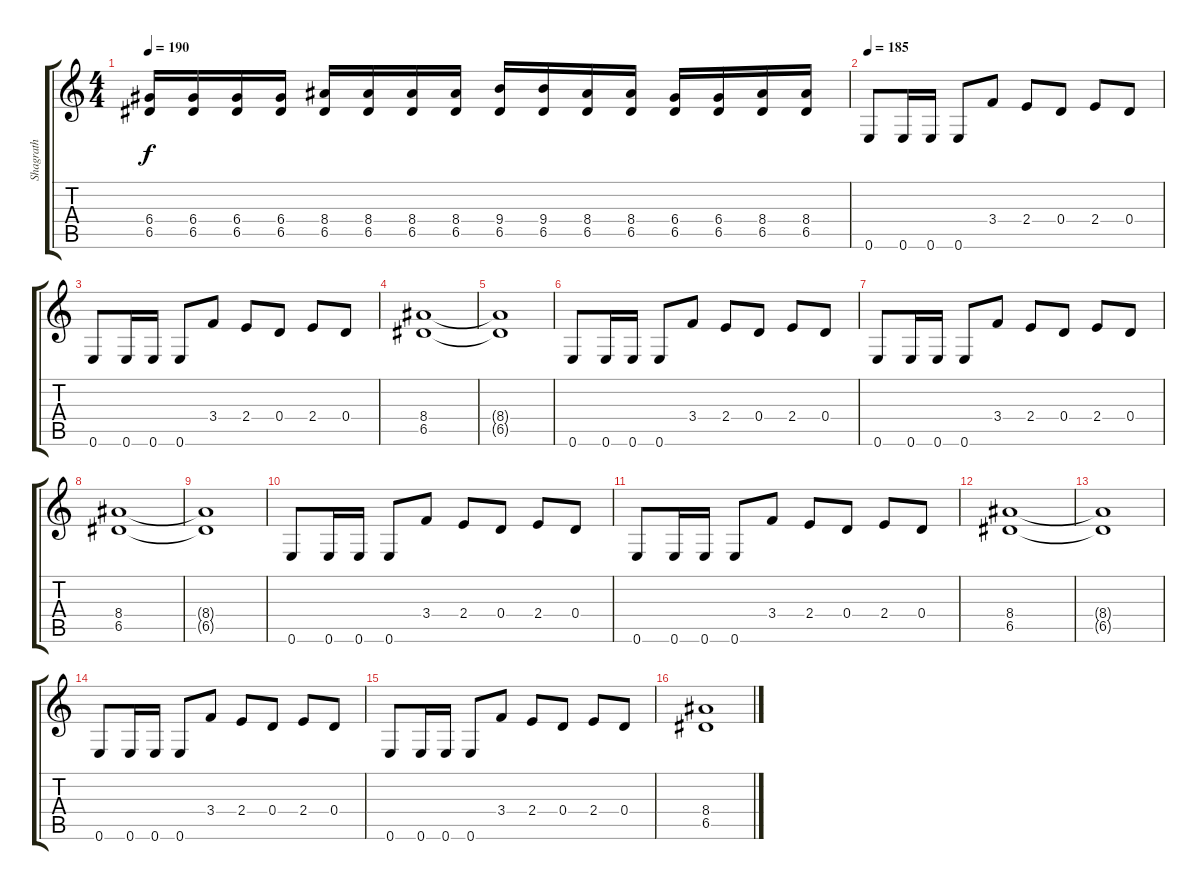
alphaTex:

\track ("Shagrath" "Shagrath") {instrument distortionguitar}
\staff {score tabs}
\tuning (E4 B3 G3 D3 A2 E2) {hide}
\ts (4 4)
\tempo 190
\clef g2
\ks c
(6.4 6.5).16{dy f} (6.4 6.5).16 (6.4 6.5).16 (6.4 6.5).16 (8.4 6.5).16 (8.4 6.5).16 (8.4 6.5).16 (8.4 6.5).16 (9.4 6.5).16 (9.4 6.5).16 (8.4 6.5).16 (8.4 6.5).16 (6.4 6.5).16 (6.4 6.5).16 (8.4 6.5).16 (8.4 6.5).16 |
\tempo 185
0.6.8 0.6.16 0.6.16 0.6.8 3.4.8 2.4.8 0.4.8 2.4.8 0.4.8 |
0.6.8 0.6.16 0.6.16 0.6.8 3.4.8 2.4.8 0.4.8 2.4.8 0.4.8 |
(8.4 6.5).1 |
(8.4{t} 6.5{t}).1 |
0.6.8 0.6.16 0.6.16 0.6.8 3.4.8 2.4.8 0.4.8 2.4.8 0.4.8 |
0.6.8 0.6.16 0.6.16 0.6.8 3.4.8 2.4.8 0.4.8 2.4.8 0.4.8 |
(8.4 6.5).1 |
(8.4{t} 6.5{t}).1 |
0.6.8 0.6.16 0.6.16 0.6.8 3.4.8 2.4.8 0.4.8 2.4.8 0.4.8 |
0.6.8 0.6.16 0.6.16 0.6.8 3.4.8 2.4.8 0.4.8 2.4.8 0.4.8 |
(8.4 6.5).1 |
(8.4{t} 6.5{t}).1 |
0.6.8 0.6.16 0.6.16 0.6.8 3.4.8 2.4.8 0.4.8 2.4.8 0.4.8 |
0.6.8 0.6.16 0.6.16 0.6.8 3.4.8 2.4.8 0.4.8 2.4.8 0.4.8 |
(8.4 6.5).1
